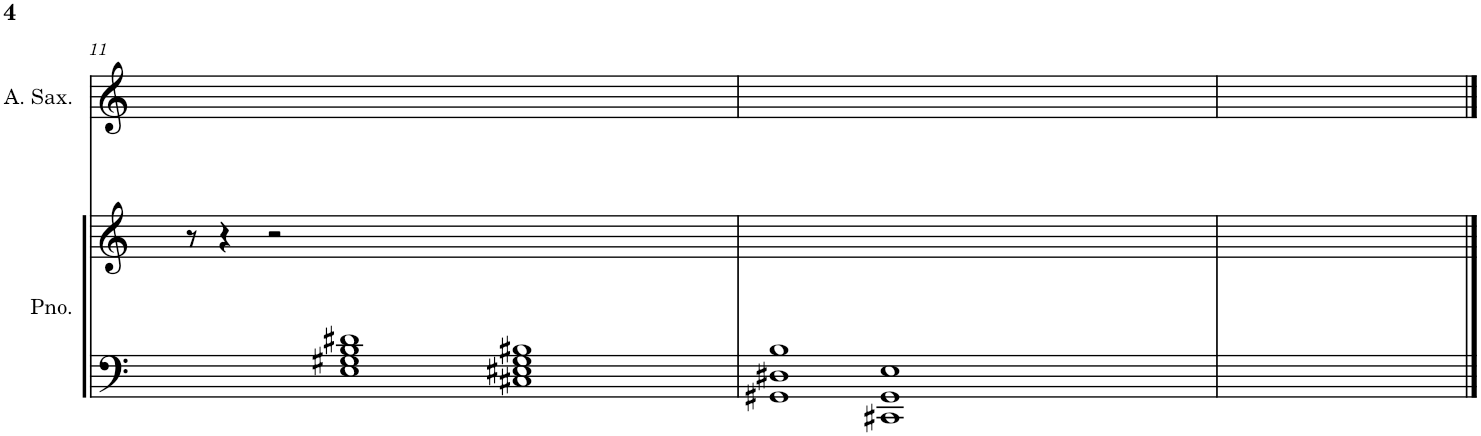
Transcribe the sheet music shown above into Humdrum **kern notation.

**kern	**kern	**kern
*part2	*part2	*part1
*staff3	*staff2	*staff1
*I"Grand Piano	*	*I"Alto Saxophone
*I'Pno.	*	*I'A. Sax.
!!LO:PB:g=z
*clefF4	*clefG2	*clefG2
*	*	*Trd5c9
*k[]	*k[]	*k[]
*M8/2	*M8/2	*M8/2
=11	=11	=11
1ryy	8ryy	00ryy
.	8r	.
.	4r	.
.	2r	.
1E 1G#X 1B 1d#X	4ryy	.
.	4ryy	.
.	2ryy	.
1C#X 1E#X 1G# 1B#X	1ryy	.
1ryy	1ryy	.
=12	=12	=12
1GG#X 1D#X 1B	00ryy	00ryy
1CC#X 1GG# 1E	.	.
1ryy	.	.
1ryy	.	.
=13	=13	=13
00ryy	00ryy	00ryy
==	==	==
*-	*-	*-
